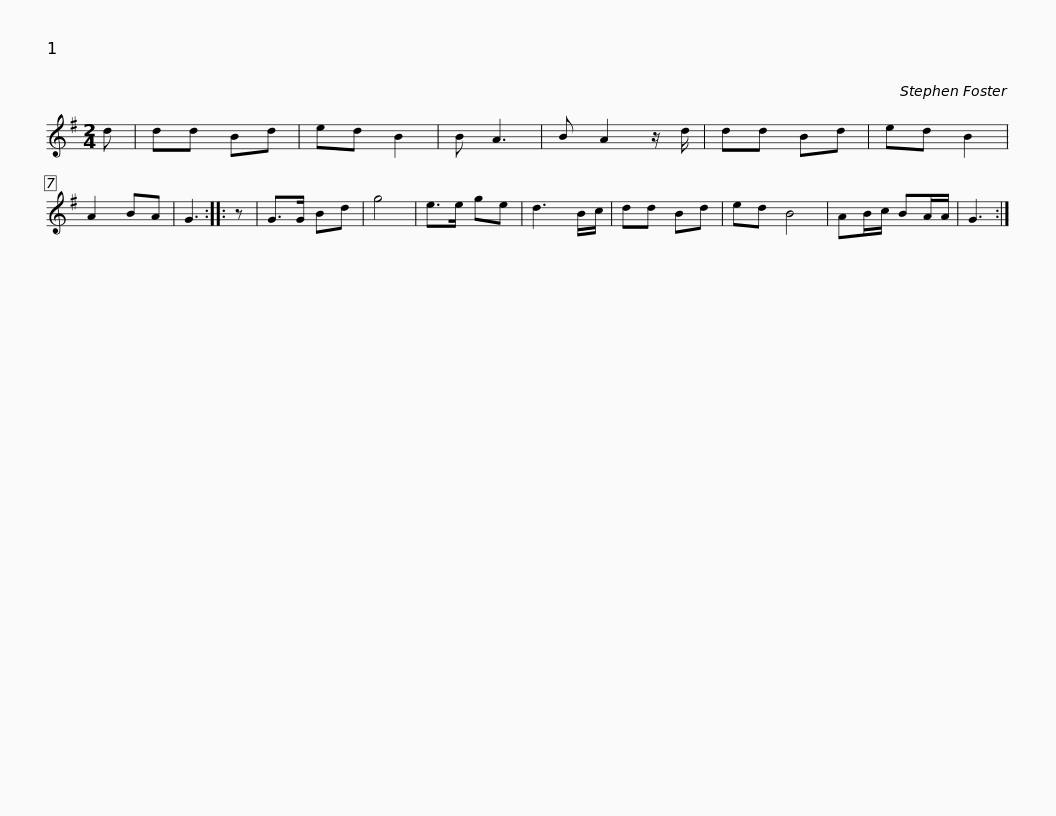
X:1
L:1/8
M:2/4
I:linebreak $
K:none
V:1 treble transpose="8 "
V:1
[K:G] d | dd Bd | ed B2 | B A3 | B A2 z/ d/ | %5
 dd Bd | ed B2 | A2 BA | G3 :: z | %10
 G>G Bd | g4 | e>e ge |$ d3 B/c/ | dd Bd | %15
 ed B4 | AB/c/ BA/A/ | G3 :| %18
